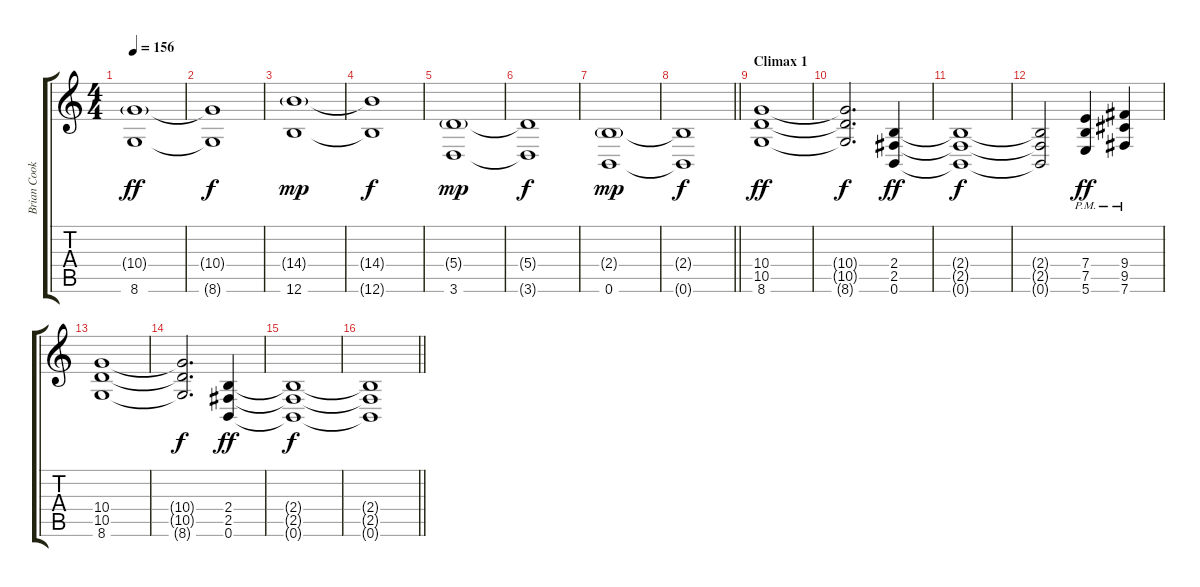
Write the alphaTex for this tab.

\track ("Brian Cook (6 String \"Bearitone\")" "Brian Cook") {instrument distortionguitar}
\staff {score tabs}
\tuning (B3 Gb3 D3 A2 E2 B1) {hide}
\ts (4 4)
\section ("" "")
\tempo 156
\clef g2
\ks c
(10.4{g} 8.6).1{dy ff} |
(10.4{t} 8.6{t}).1{dy f} |
(14.4{g} 12.6).1{dy mp} |
(14.4{t} 12.6{t}).1{dy f} |
(5.4{g} 3.6).1{dy mp} |
(5.4{t} 3.6{t}).1{dy f} |
(2.4{g} 0.6).1{dy mp} |
\barLineRight lightlight
(2.4{t} 0.6{t}).1{dy f} |
\section ("" "Climax 1")
(10.4 10.5 8.6).1{dy ff volume 16} |
(10.4{t} 10.5{t} 8.6{t}).2{d dy f} (2.4 2.5 0.6).4{dy ff} |
(2.4{t} 2.5{t} 0.6{t}).1{dy f} |
(2.4{t} 2.5{t} 0.6{t}).2 (7.4{pm} 7.5{pm} 5.6{pm}).4{dy ff} (9.4{pm} 9.5{pm} 7.6{pm}).4 |
(10.4 10.5 8.6).1 |
(10.4{t} 10.5{t} 8.6{t}).2{d dy f} (2.4 2.5 0.6).4{dy ff} |
(2.4{t} 2.5{t} 0.6{t}).1{dy f} |
\barLineRight lightlight
(2.4{t} 2.5{t} 0.6{t}).1
